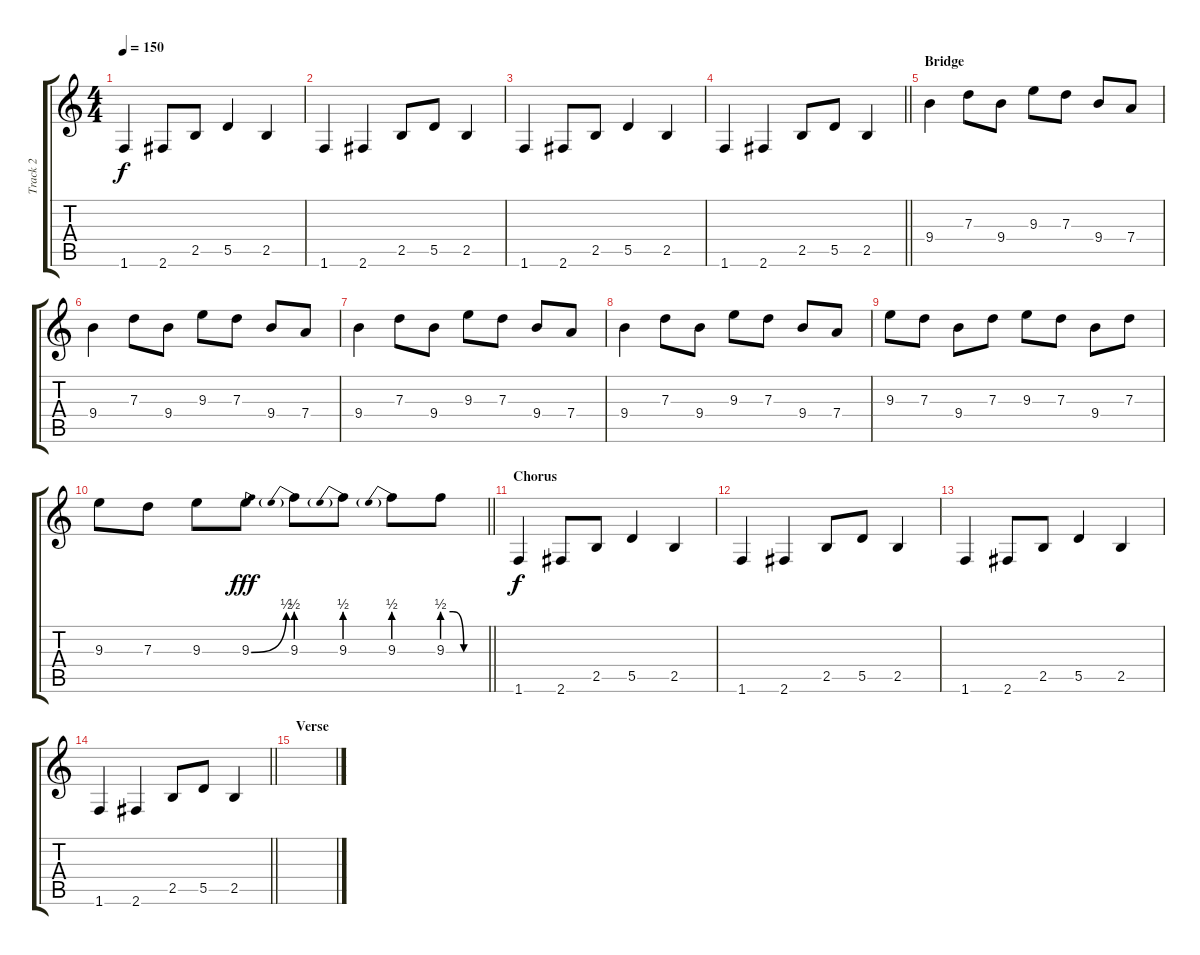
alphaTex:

\track ("Track 2" "Track 2") {instrument distortionguitar}
\staff {score tabs}
\tuning (E4 B3 G3 D3 A2 E2) {hide}
\ts (4 4)
\tempo 150
\clef g2
\ks c
1.6.4{dy f} 2.6.8 2.5.8 5.5.4 2.5.4 |
1.6.4 2.6.4 2.5.8 5.5.8 2.5.4 |
1.6.4 2.6.8 2.5.8 5.5.4 2.5.4 |
\barLineRight lightlight
1.6.4 2.6.4 2.5.8 5.5.8 2.5.4 |
\section ("" "Bridge")
9.4.4 7.3.8 9.4.8 9.3.8 7.3.8 9.4.8 7.4.8 |
9.4.4 7.3.8 9.4.8 9.3.8 7.3.8 9.4.8 7.4.8 |
9.4.4 7.3.8 9.4.8 9.3.8 7.3.8 9.4.8 7.4.8 |
9.4.4 7.3.8 9.4.8 9.3.8 7.3.8 9.4.8 7.4.8 |
9.3.8 7.3.8 9.4.8 7.3.8 9.3.8 7.3.8 9.4.8 7.3.8 |
\barLineRight lightlight
9.3.8 7.3.8 9.3.8 9.3{be (bend 0 0 60 2)}.8{dy fff} 9.3{be (prebend 0 2 60 2)}.8 9.3{be (prebend 0 2 60 2)}.8 9.3{be (prebend 0 2 60 2)}.8 9.3{be (custom 0 2 15 2 30 0 60 0)}.8 |
\section ("" "Chorus")
1.6.4{dy f} 2.6.8 2.5.8 5.5.4 2.5.4 |
1.6.4 2.6.4 2.5.8 5.5.8 2.5.4 |
1.6.4 2.6.8 2.5.8 5.5.4 2.5.4 |
\barLineRight lightlight
1.6.4 2.6.4 2.5.8 5.5.8 2.5.4 |
\section ("" "Verse")
